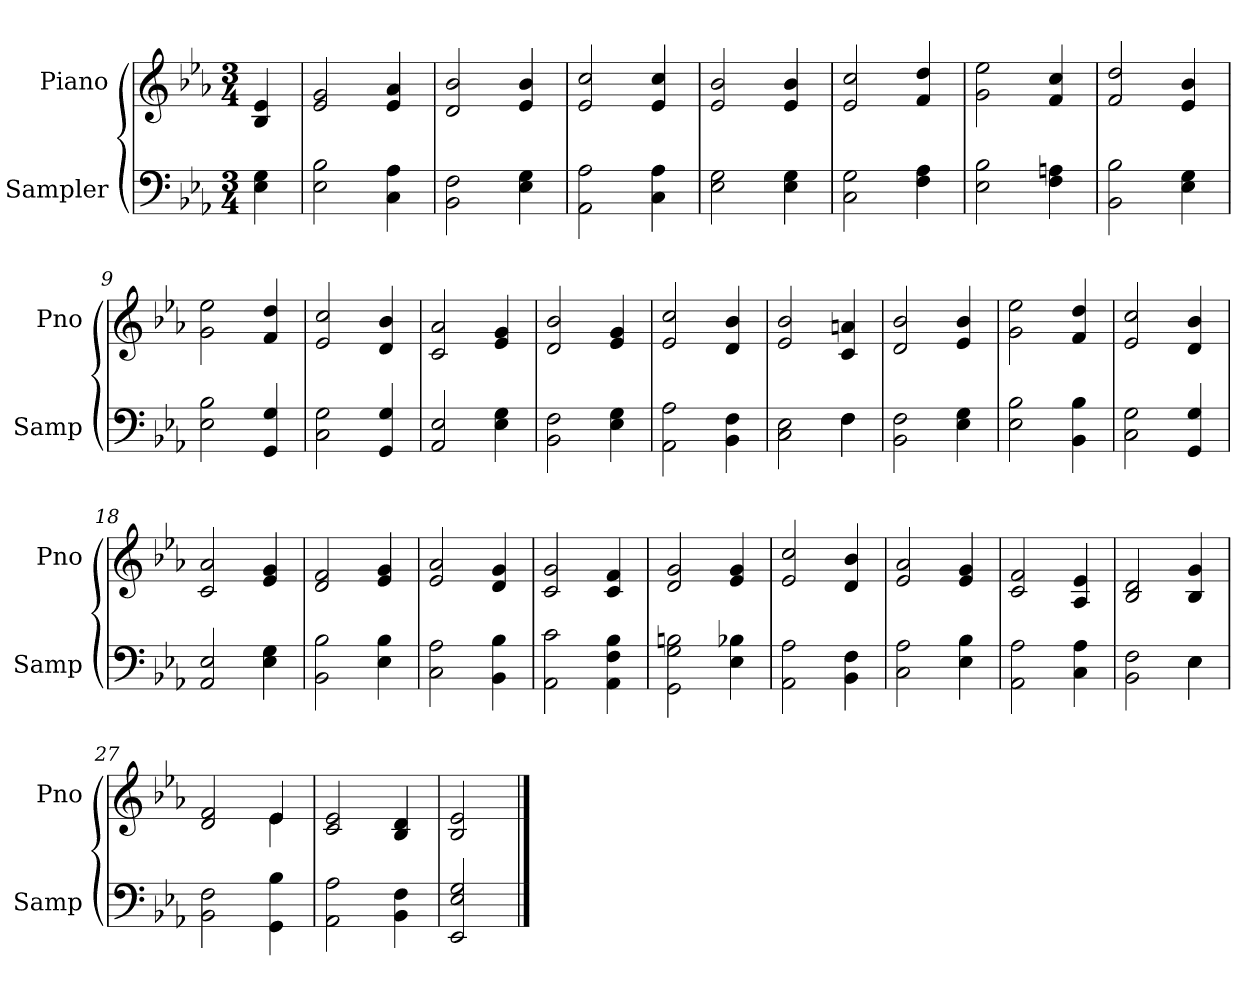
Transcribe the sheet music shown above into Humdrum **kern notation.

**kern	**kern
*part2	*part1
*staff2	*staff1
*I"Sampler	*I"Piano
*I'Samp	*I'Pno
*clefF4	*clefG2
*k[b-e-a-]	*k[b-e-a-]
*E-:	*E-:
*M3/4	*M3/4
=1	=1
4E- 4G	4B- 4e-
=2	=2
2E- 2B-	2e- 2g
4C 4A-	4e- 4a-
=3	=3
2BB- 2F	2d 2b-
4E- 4G	4e- 4b-
=4	=4
2AA- 2A-	2e- 2cc
4C 4A-	4e- 4cc
=5	=5
2E- 2G	2e- 2b-
4E- 4G	4e- 4b-
=6	=6
2C 2G	2e- 2cc
4F 4A-	4f 4dd
=7	=7
2E- 2B-	2g 2ee-
4F 4An	4f 4cc
=8	=8
2BB- 2B-	2f 2dd
4E- 4G	4e- 4b-
=9	=9
2E- 2B-	2g 2ee-
4GG 4G	4f 4dd
=10	=10
2C 2G	2e- 2cc
4GG 4G	4d 4b-
=11	=11
2AA- 2E-	2c 2a-
4E- 4G	4e- 4g
=12	=12
2BB- 2F	2d 2b-
4E- 4G	4e- 4g
=13	=13
2AA- 2A-	2e- 2cc
4BB- 4F	4d 4b-
=14	=14
*^	*
2C 2E-	2ryy	2e- 2b-
4F\	4F	4c 4an
*v	*v	*
=15	=15
2BB- 2F	2d 2b-
4E- 4G	4e- 4b-
=16	=16
2E- 2B-	2g 2ee-
4BB- 4B-	4f 4dd
=17	=17
2C 2G	2e- 2cc
4GG 4G	4d 4b-
=18	=18
2AA- 2E-	2c 2a-
4E- 4G	4e- 4g
=19	=19
2BB- 2B-	2d 2f
4E- 4B-	4e- 4g
=20	=20
2C 2A-	2e- 2a-
4BB- 4B-	4d 4g
=21	=21
2AA- 2c	2c 2g
4AA- 4F 4B-	4c 4f
=22	=22
2GG 2G 2Bn	2d 2g
4E- 4B-X	4e- 4g
=23	=23
2AA- 2A-	2e- 2cc
4BB- 4F	4d 4b-
=24	=24
2C 2A-	2e- 2a-
4E- 4B-	4e- 4g
=25	=25
2AA- 2A-	2c 2f
4C 4A-	4A- 4e-
=26	=26
*^	*
2BB- 2F	2ryy	2B- 2d
4E-\	4E-	4B- 4g
*v	*v	*
=27	=27
*	*^
2BB- 2F	2d 2f	2ryy
4GG 4B-	4e-/	4e-
*	*v	*v
=28	=28
2AA- 2A-	2c 2e-
4BB- 4F	4B- 4d
=29	=29
2EE- 2E- 2G	2B- 2e-
==	==
*-	*-
